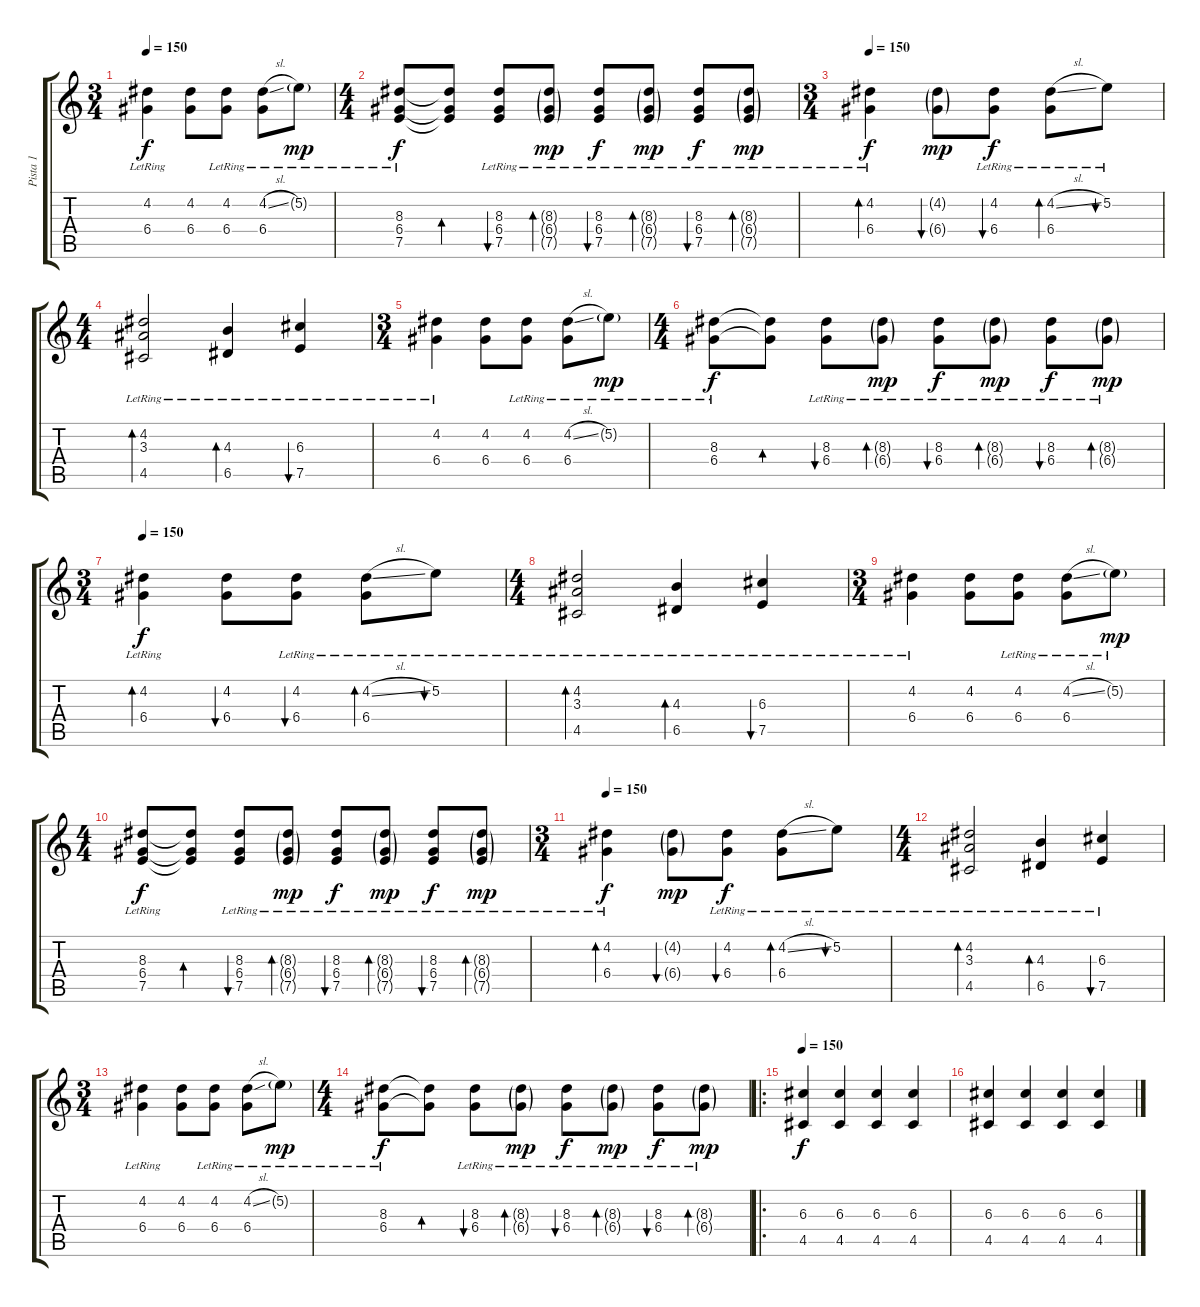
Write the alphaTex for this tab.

\track ("Pista 1" "Pista 1") {instrument electricguitarmuted}
\staff {score tabs}
\tuning (E4 B3 G3 D3 A2 E2) {hide}
\ts (3 4)
\tempo 150
\clef g2
\ks c
(4.2{lr} 6.4{lr}).4{dy f} (4.2 6.4).8 (4.2{lr} 6.4{lr}).8 (4.2{sl lr} 6.4{lr}).8 5.2{g lr}.8{dy mp} |
\ts (4 4)
(8.3 6.4{lr} 7.5{lr}).8{dy f} (8.3{t} 6.4{t} 7.5{t}).8{bd 60} (8.3 6.4{lr} 7.5{lr}).8{bu 60} (8.3{g lr} 6.4{g lr} 7.5{g lr}).8{bd 60 dy mp} (8.3{lr} 6.4{lr} 7.5{lr}).8{bu 60 dy f} (8.3{g} 6.4{g lr} 7.5{g lr}).8{bd 60 dy mp} (8.3{lr} 6.4{lr} 7.5{lr}).8{bu 60 dy f} (8.3{g lr} 6.4{g lr} 7.5{g lr}).8{bd 60 dy mp} |
\ts (3 4)
\tempo 150
(4.2{lr} 6.4{lr}).4{bd 60 dy f} (4.2{g} 6.4{g}).8{bu 60 dy mp} (4.2{lr} 6.4{lr}).8{bu 60 dy f} (4.2{sl lr} 6.4{lr}).8{bd 60} 5.2{lr}.8{bu 60} |
\ts (4 4)
(4.2{lr} 3.3{lr} 4.5{lr}).2{bd 60} (4.3{lr} 6.5{lr}).4{bd 60} (6.3{lr} 7.5{lr}).4{bu 60} |
\ts (3 4)
(4.2{lr} 6.4{lr}).4 (4.2 6.4).8 (4.2{lr} 6.4{lr}).8 (4.2{sl lr} 6.4{lr}).8 5.2{g lr}.8{dy mp} |
\ts (4 4)
(8.3 6.4{lr}).8{dy f} (8.3{t} 6.4{t}).8{bd 60} (8.3 6.4{lr}).8{bu 60} (8.3{g lr} 6.4{g lr}).8{bd 60 dy mp} (8.3{lr} 6.4{lr}).8{bu 60 dy f} (8.3{g} 6.4{g lr}).8{bd 60 dy mp} (8.3{lr} 6.4{lr}).8{bu 60 dy f} (8.3{g lr} 6.4{g lr}).8{bd 60 dy mp} |
\ts (3 4)
\tempo 150
(4.2{lr} 6.4{lr}).4{bd 60 dy f} (4.2 6.4).8{bu 60} (4.2{lr} 6.4{lr}).8{bu 60} (4.2{sl lr} 6.4{lr}).8{bd 60} 5.2{lr}.8{bu 60} |
\ts (4 4)
(4.2{lr} 3.3{lr} 4.5{lr}).2{bd 60} (4.3{lr} 6.5{lr}).4{bd 60} (6.3{lr} 7.5{lr}).4{bu 60} |
\ts (3 4)
(4.2{lr} 6.4{lr}).4 (4.2 6.4).8 (4.2{lr} 6.4{lr}).8 (4.2{sl lr} 6.4{lr}).8 5.2{g lr}.8{dy mp} |
\ts (4 4)
(8.3 6.4{lr} 7.5{lr}).8{dy f} (8.3{t} 6.4{t} 7.5{t}).8{bd 60} (8.3 6.4{lr} 7.5{lr}).8{bu 60} (8.3{g lr} 6.4{g lr} 7.5{g lr}).8{bd 60 dy mp} (8.3{lr} 6.4{lr} 7.5{lr}).8{bu 60 dy f} (8.3{g} 6.4{g lr} 7.5{g lr}).8{bd 60 dy mp} (8.3{lr} 6.4{lr} 7.5{lr}).8{bu 60 dy f} (8.3{g lr} 6.4{g lr} 7.5{g lr}).8{bd 60 dy mp} |
\ts (3 4)
\tempo 150
(4.2{lr} 6.4{lr}).4{bd 60 dy f} (4.2{g} 6.4{g}).8{bu 60 dy mp} (4.2{lr} 6.4{lr}).8{bu 60 dy f} (4.2{sl lr} 6.4{lr}).8{bd 60} 5.2{lr}.8{bu 60} |
\ts (4 4)
(4.2{lr} 3.3{lr} 4.5{lr}).2{bd 60} (4.3{lr} 6.5{lr}).4{bd 60} (6.3{lr} 7.5{lr}).4{bu 60} |
\ts (3 4)
(4.2{lr} 6.4{lr}).4 (4.2 6.4).8 (4.2{lr} 6.4{lr}).8 (4.2{sl lr} 6.4{lr}).8 5.2{g lr}.8{dy mp} |
\ts (4 4)
(8.3 6.4{lr}).8{dy f} (8.3{t} 6.4{t}).8{bd 60} (8.3 6.4{lr}).8{bu 60} (8.3{g lr} 6.4{g lr}).8{bd 60 dy mp} (8.3{lr} 6.4{lr}).8{bu 60 dy f} (8.3{g} 6.4{g lr}).8{bd 60 dy mp} (8.3{lr} 6.4{lr}).8{bu 60 dy f} (8.3{g lr} 6.4{g lr}).8{bd 60 dy mp} |
\ro
\tempo 150
(6.3 4.5).4{dy f} (6.3 4.5).4 (6.3 4.5).4 (6.3 4.5).4 |
(6.3 4.5).4 (6.3 4.5).4 (6.3 4.5).4 (6.3 4.5).4
